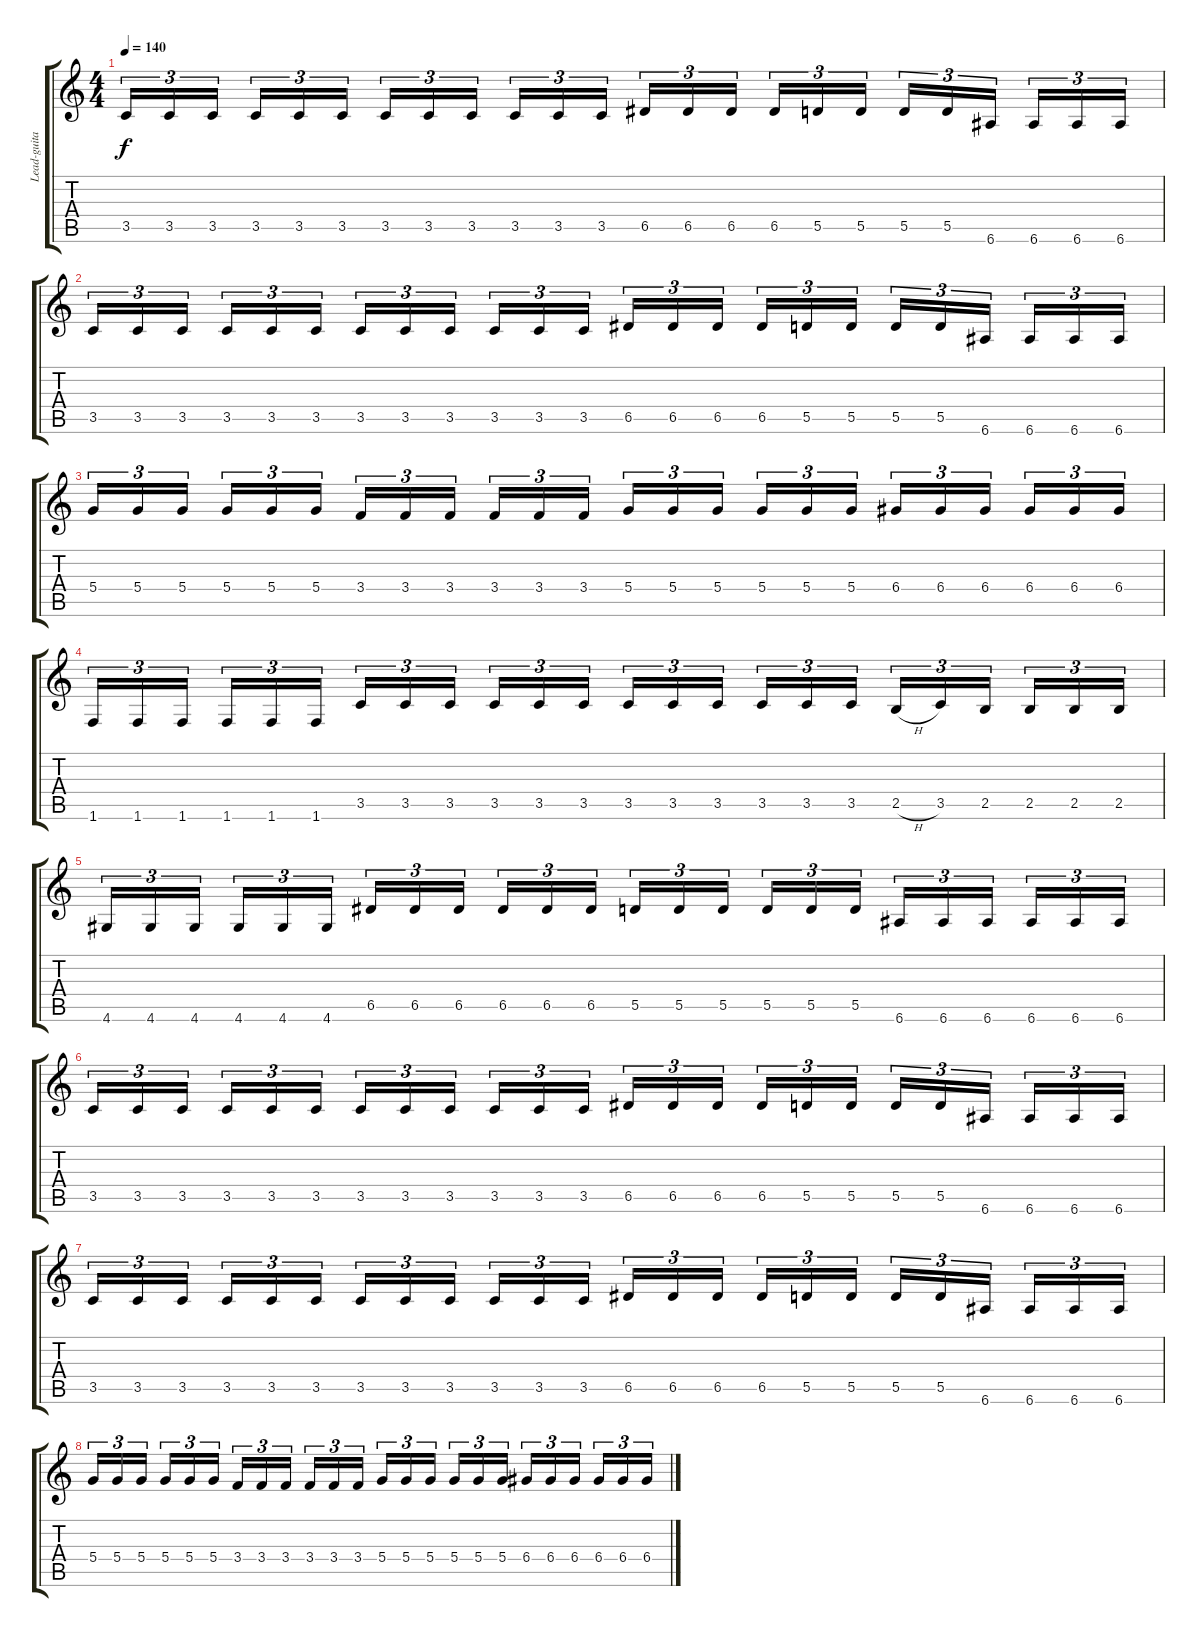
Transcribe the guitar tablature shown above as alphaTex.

\track ("Lead-guitar - Galder" "Lead-guita") {instrument distortionguitar}
\staff {score tabs}
\tuning (E4 B3 G3 D3 A2 E2) {hide}
\ts (4 4)
\tempo 140
\clef g2
\ks c
3.5.16{tu (3 2) dy f} 3.5.16{tu (3 2)} 3.5.16{tu (3 2) beam splitsecondary} 3.5.16{tu (3 2)} 3.5.16{tu (3 2)} 3.5.16{tu (3 2)} 3.5.16{tu (3 2)} 3.5.16{tu (3 2)} 3.5.16{tu (3 2) beam splitsecondary} 3.5.16{tu (3 2)} 3.5.16{tu (3 2)} 3.5.16{tu (3 2)} 6.5.16{tu (3 2)} 6.5.16{tu (3 2)} 6.5.16{tu (3 2) beam splitsecondary} 6.5.16{tu (3 2)} 5.5.16{tu (3 2)} 5.5.16{tu (3 2)} 5.5.16{tu (3 2)} 5.5.16{tu (3 2)} 6.6.16{tu (3 2) beam splitsecondary} 6.6.16{tu (3 2)} 6.6.16{tu (3 2)} 6.6.16{tu (3 2)} |
3.5.16{tu (3 2)} 3.5.16{tu (3 2)} 3.5.16{tu (3 2) beam splitsecondary} 3.5.16{tu (3 2)} 3.5.16{tu (3 2)} 3.5.16{tu (3 2)} 3.5.16{tu (3 2)} 3.5.16{tu (3 2)} 3.5.16{tu (3 2) beam splitsecondary} 3.5.16{tu (3 2)} 3.5.16{tu (3 2)} 3.5.16{tu (3 2)} 6.5.16{tu (3 2)} 6.5.16{tu (3 2)} 6.5.16{tu (3 2) beam splitsecondary} 6.5.16{tu (3 2)} 5.5.16{tu (3 2)} 5.5.16{tu (3 2)} 5.5.16{tu (3 2)} 5.5.16{tu (3 2)} 6.6.16{tu (3 2) beam splitsecondary} 6.6.16{tu (3 2)} 6.6.16{tu (3 2)} 6.6.16{tu (3 2)} |
5.4.16{tu (3 2)} 5.4.16{tu (3 2)} 5.4.16{tu (3 2) beam splitsecondary} 5.4.16{tu (3 2)} 5.4.16{tu (3 2)} 5.4.16{tu (3 2)} 3.4.16{tu (3 2)} 3.4.16{tu (3 2)} 3.4.16{tu (3 2) beam splitsecondary} 3.4.16{tu (3 2)} 3.4.16{tu (3 2)} 3.4.16{tu (3 2)} 5.4.16{tu (3 2)} 5.4.16{tu (3 2)} 5.4.16{tu (3 2) beam splitsecondary} 5.4.16{tu (3 2)} 5.4.16{tu (3 2)} 5.4.16{tu (3 2)} 6.4.16{tu (3 2)} 6.4.16{tu (3 2)} 6.4.16{tu (3 2) beam splitsecondary} 6.4.16{tu (3 2)} 6.4.16{tu (3 2)} 6.4.16{tu (3 2)} |
1.6.16{tu (3 2)} 1.6.16{tu (3 2)} 1.6.16{tu (3 2) beam splitsecondary} 1.6.16{tu (3 2)} 1.6.16{tu (3 2)} 1.6.16{tu (3 2)} 3.5.16{tu (3 2)} 3.5.16{tu (3 2)} 3.5.16{tu (3 2) beam splitsecondary} 3.5.16{tu (3 2)} 3.5.16{tu (3 2)} 3.5.16{tu (3 2)} 3.5.16{tu (3 2)} 3.5.16{tu (3 2)} 3.5.16{tu (3 2) beam splitsecondary} 3.5.16{tu (3 2)} 3.5.16{tu (3 2)} 3.5.16{tu (3 2)} 2.5{h}.16{tu (3 2)} 3.5.16{tu (3 2)} 2.5.16{tu (3 2) beam splitsecondary} 2.5.16{tu (3 2)} 2.5.16{tu (3 2)} 2.5.16{tu (3 2)} |
4.6.16{tu (3 2)} 4.6.16{tu (3 2)} 4.6.16{tu (3 2) beam splitsecondary} 4.6.16{tu (3 2)} 4.6.16{tu (3 2)} 4.6.16{tu (3 2)} 6.5.16{tu (3 2)} 6.5.16{tu (3 2)} 6.5.16{tu (3 2) beam splitsecondary} 6.5.16{tu (3 2)} 6.5.16{tu (3 2)} 6.5.16{tu (3 2)} 5.5.16{tu (3 2)} 5.5.16{tu (3 2)} 5.5.16{tu (3 2) beam splitsecondary} 5.5.16{tu (3 2)} 5.5.16{tu (3 2)} 5.5.16{tu (3 2)} 6.6.16{tu (3 2)} 6.6.16{tu (3 2)} 6.6.16{tu (3 2) beam splitsecondary} 6.6.16{tu (3 2)} 6.6.16{tu (3 2)} 6.6.16{tu (3 2)} |
3.5.16{tu (3 2)} 3.5.16{tu (3 2)} 3.5.16{tu (3 2) beam splitsecondary} 3.5.16{tu (3 2)} 3.5.16{tu (3 2)} 3.5.16{tu (3 2)} 3.5.16{tu (3 2)} 3.5.16{tu (3 2)} 3.5.16{tu (3 2) beam splitsecondary} 3.5.16{tu (3 2)} 3.5.16{tu (3 2)} 3.5.16{tu (3 2)} 6.5.16{tu (3 2)} 6.5.16{tu (3 2)} 6.5.16{tu (3 2) beam splitsecondary} 6.5.16{tu (3 2)} 5.5.16{tu (3 2)} 5.5.16{tu (3 2)} 5.5.16{tu (3 2)} 5.5.16{tu (3 2)} 6.6.16{tu (3 2) beam splitsecondary} 6.6.16{tu (3 2)} 6.6.16{tu (3 2)} 6.6.16{tu (3 2)} |
3.5.16{tu (3 2)} 3.5.16{tu (3 2)} 3.5.16{tu (3 2) beam splitsecondary} 3.5.16{tu (3 2)} 3.5.16{tu (3 2)} 3.5.16{tu (3 2)} 3.5.16{tu (3 2)} 3.5.16{tu (3 2)} 3.5.16{tu (3 2) beam splitsecondary} 3.5.16{tu (3 2)} 3.5.16{tu (3 2)} 3.5.16{tu (3 2)} 6.5.16{tu (3 2)} 6.5.16{tu (3 2)} 6.5.16{tu (3 2) beam splitsecondary} 6.5.16{tu (3 2)} 5.5.16{tu (3 2)} 5.5.16{tu (3 2)} 5.5.16{tu (3 2)} 5.5.16{tu (3 2)} 6.6.16{tu (3 2) beam splitsecondary} 6.6.16{tu (3 2)} 6.6.16{tu (3 2)} 6.6.16{tu (3 2)} |
5.4.16{tu (3 2)} 5.4.16{tu (3 2)} 5.4.16{tu (3 2) beam splitsecondary} 5.4.16{tu (3 2)} 5.4.16{tu (3 2)} 5.4.16{tu (3 2)} 3.4.16{tu (3 2)} 3.4.16{tu (3 2)} 3.4.16{tu (3 2) beam splitsecondary} 3.4.16{tu (3 2)} 3.4.16{tu (3 2)} 3.4.16{tu (3 2)} 5.4.16{tu (3 2)} 5.4.16{tu (3 2)} 5.4.16{tu (3 2) beam splitsecondary} 5.4.16{tu (3 2)} 5.4.16{tu (3 2)} 5.4.16{tu (3 2)} 6.4.16{tu (3 2)} 6.4.16{tu (3 2)} 6.4.16{tu (3 2) beam splitsecondary} 6.4.16{tu (3 2)} 6.4.16{tu (3 2)} 6.4.16{tu (3 2)}
